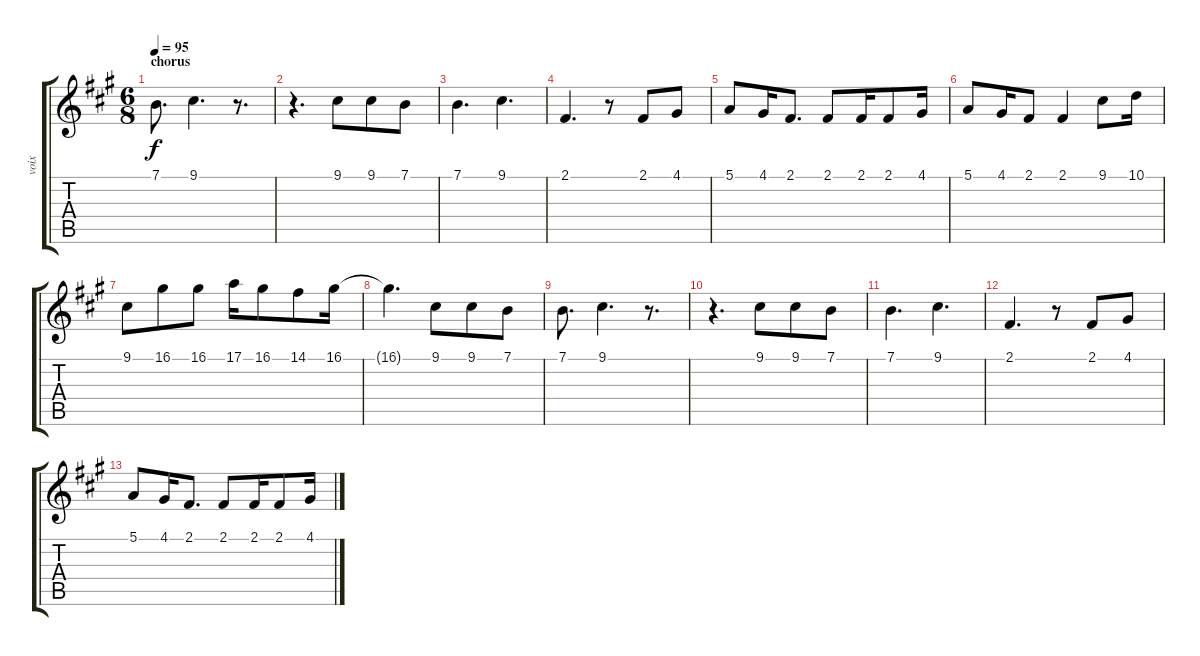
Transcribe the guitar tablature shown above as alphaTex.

\track ("voix" "voix") {instrument flute}
\staff {score tabs}
\tuning (E4 B3 G3 D3 A2 E2) {hide}
\ts (6 8)
\section ("" "chorus")
\tempo 95
\clef g2
\ks a
7.1.8{d dy f} 9.1.4{d} r.8{d} |
r.4{d} 9.1.8 9.1.8 7.1.8 |
7.1.4{d} 9.1.4{d} |
2.1.4{d} r.8 2.1.8 4.1.8 |
5.1.8 4.1.16 2.1.8{d} 2.1.8 2.1.16 2.1.8 4.1.16 |
5.1.8 4.1.16 2.1.8 2.1.4 9.1.8 10.1.16 |
9.1.8 16.1.8 16.1.8 17.1.16 16.1.8 14.1.8 16.1.16 |
16.1{t}.4{d} 9.1.8 9.1.8 7.1.8 |
7.1.8{d} 9.1.4{d} r.8{d} |
r.4{d} 9.1.8 9.1.8 7.1.8 |
7.1.4{d} 9.1.4{d} |
2.1.4{d} r.8 2.1.8 4.1.8 |
5.1.8 4.1.16 2.1.8{d} 2.1.8 2.1.16 2.1.8 4.1.16
